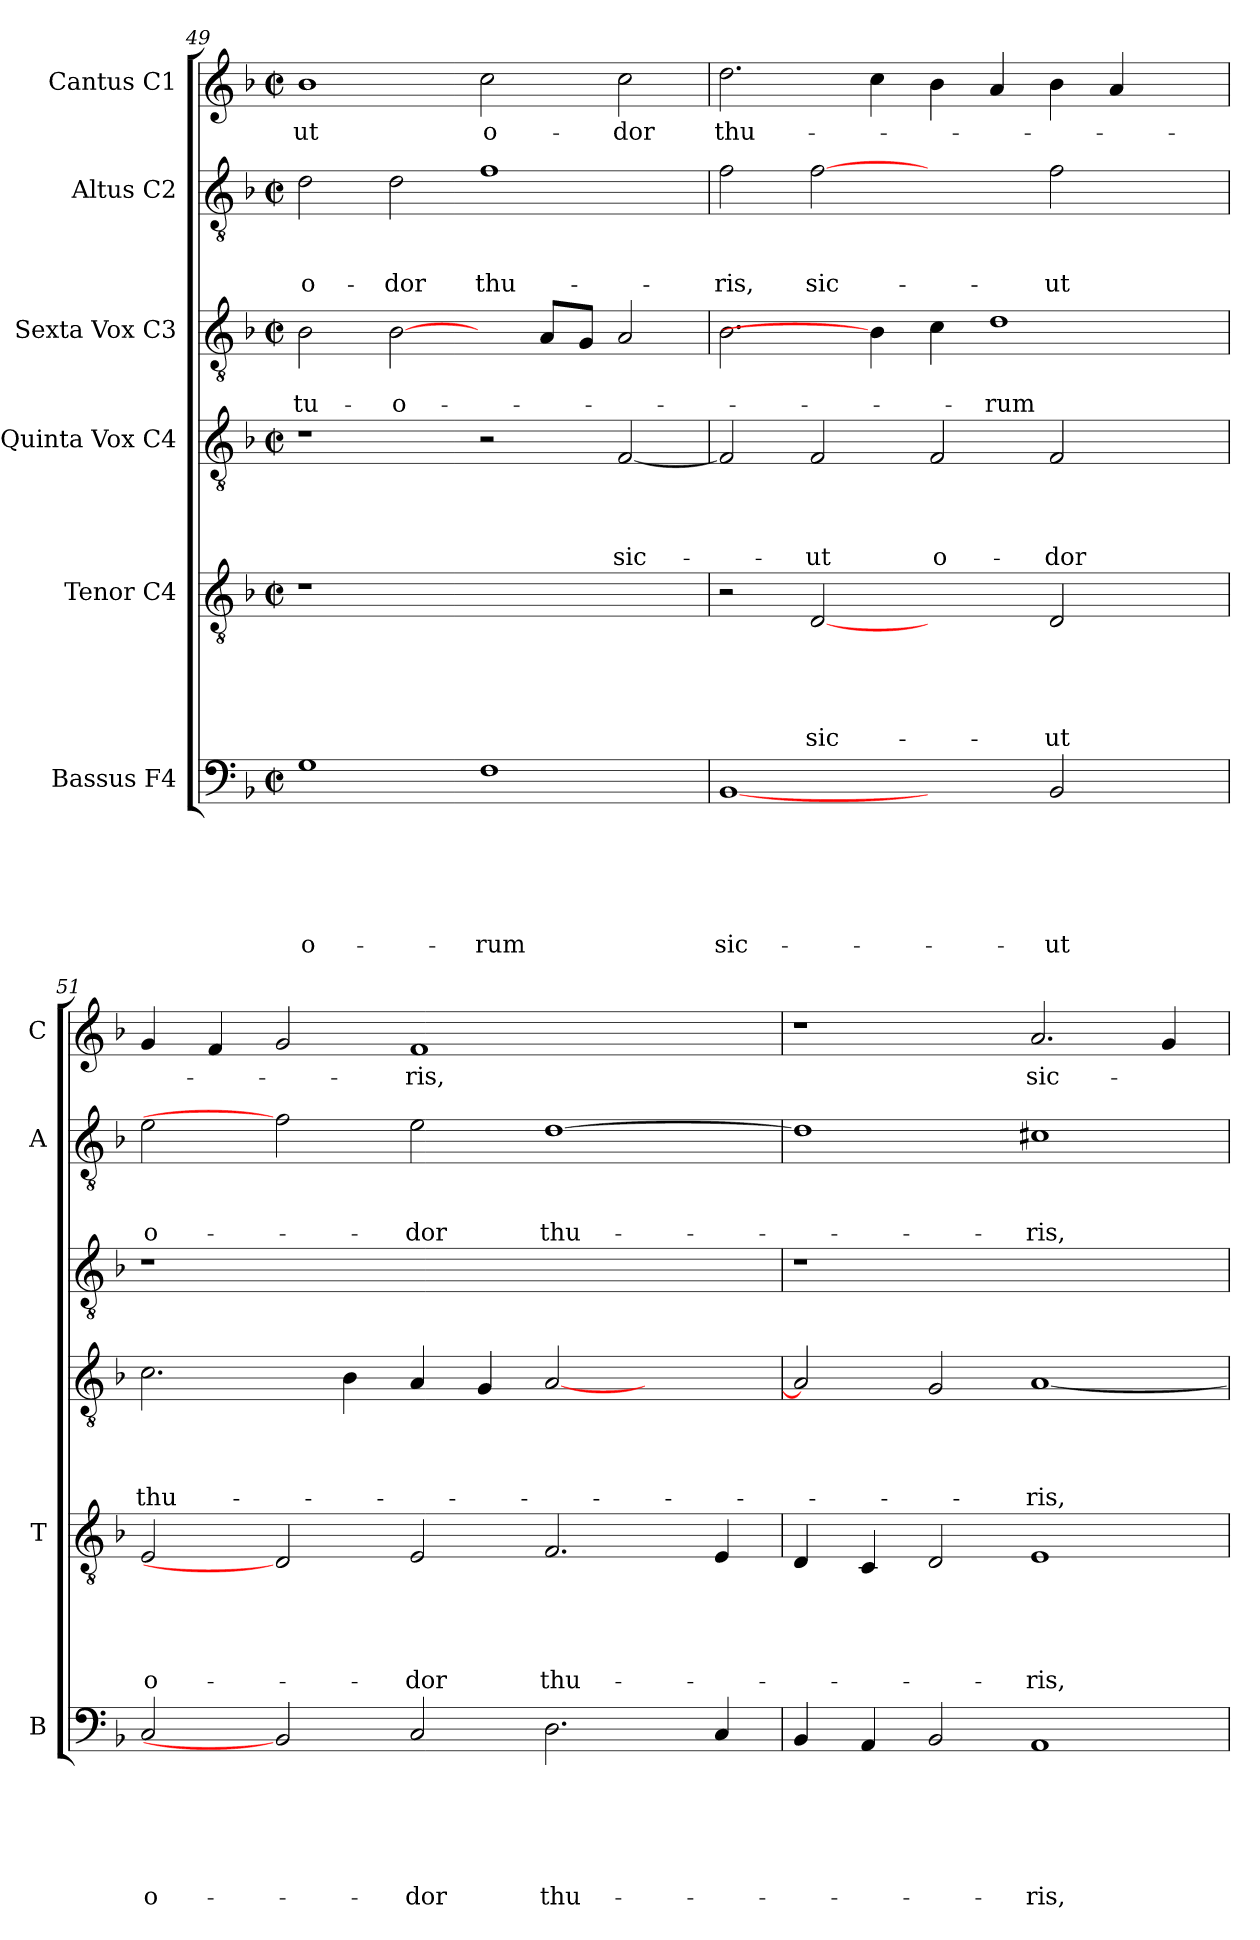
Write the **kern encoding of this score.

**kern	**text	**text	**text	**text	**text	**text	**kern	**text	**text	**text	**text	**text	**kern	**text	**text	**text	**text	**kern	**text	**text	**kern	**text	**text	**text	**kern	**text
*part6	*part6	*part6	*part6	*part6	*part6	*part6	*part5	*part5	*part5	*part5	*part5	*part5	*part4	*part4	*part4	*part4	*part4	*part3	*part3	*part3	*part2	*part2	*part2	*part2	*part1	*part1
*staff6	*staff6	*staff6	*staff6	*staff6	*staff6	*staff6	*staff5	*staff5	*staff5	*staff5	*staff5	*staff5	*staff4	*staff4	*staff4	*staff4	*staff4	*staff3	*staff3	*staff3	*staff2	*staff2	*staff2	*staff2	*staff1	*staff1
*I"Bassus F4	*	*	*	*	*	*	*I"Tenor C4	*	*	*	*	*	*I"Quinta Vox C4	*	*	*	*	*I"Sexta Vox C3	*	*	*I"Altus C2	*	*	*	*I"Cantus C1	*
*I'B	*	*	*	*	*	*	*I'T	*	*	*	*	*	*	*	*	*	*	*	*	*	*I'A	*	*	*	*I'C	*
*clefF4	*	*	*	*	*	*	*clefGv2	*	*	*	*	*	*clefGv2	*	*	*	*	*clefGv2	*	*	*clefGv2	*	*	*	*clefG2	*
*k[b-]	*	*	*	*	*	*	*k[b-]	*	*	*	*	*	*k[b-]	*	*	*	*	*k[b-]	*	*	*k[b-]	*	*	*	*k[b-]	*
*F:	*	*	*	*	*	*	*F:	*	*	*	*	*	*F:	*	*	*	*	*F:	*	*	*F:	*	*	*	*F:	*
*M2/2	*	*	*	*	*	*	*M2/2	*	*	*	*	*	*M2/2	*	*	*	*	*M2/2	*	*	*M2/2	*	*	*	*M2/2	*
*met(c|)	*	*	*	*	*	*	*met(c|)	*	*	*	*	*	*met(c|)	*	*	*	*	*met(c|)	*	*	*met(c|)	*	*	*	*met(c|)	*
=49	=49	=49	=49	=49	=49	=49	=49	=49	=49	=49	=49	=49	=49	=49	=49	=49	=49	=49	=49	=49	=49	=49	=49	=49	=49	=49
!	!	!	!	!	!	!LO:LY:b	!	!	!	!	!	!	!	!	!	!	!	!	!	!LO:LY:b	!	!	!	!LO:LY:b	!	!LO:LY:b
1G	.	.	.	.	.	-o-	1r	.	.	.	.	.	1r	.	.	.	.	2B-\	.	tu-	2d\	.	.	o-	1b-	-ut
!	!	!	!	!	!	!	!	!	!	!	!	!	!	!	!	!	!	!	!	!LO:LY:b	!	!	!	!LO:LY:b	!	!
.	.	.	.	.	.	.	.	.	.	.	.	.	.	.	.	.	.	[2B-\	.	-o-	2d\	.	.	-dor	.	.
!	!	!	!	!	!	!LO:LY:b	!	!	!	!	!	!	!	!	!	!	!	!	!	!	!	!	!	!LO:LY:b	!	!LO:LY:b
1F	.	.	.	.	.	-rum	1ryy	.	.	.	.	.	2r	.	.	.	.	4ryy	.	.	1f	.	.	thu-	2cc\	o-
.	.	.	.	.	.	.	.	.	.	.	.	.	.	.	.	.	.	8A/L	.	.	.	.	.	.	.	.
.	.	.	.	.	.	.	.	.	.	.	.	.	.	.	.	.	.	8G/J	.	.	.	.	.	.	.	.
!	!	!	!	!	!	!	!	!	!	!	!	!	!	!	!	!	!LO:LY:b	!	!	!	!	!	!	!	!	!LO:LY:b
.	.	.	.	.	.	.	.	.	.	.	.	.	[2F/	.	.	.	sic-	2A/	.	.	.	.	.	.	2cc\	-dor
=50	=50	=50	=50	=50	=50	=50	=50	=50	=50	=50	=50	=50	=50	=50	=50	=50	=50	=50	=50	=50	=50	=50	=50	=50	=50	=50
!	!	!	!	!	!	!LO:LY:b	!	!	!	!	!	!	!	!	!	!	!	!	!	!	!	!	!	!LO:LY:b	!	!LO:LY:b
[1BB-	.	.	.	.	.	sic-	2r	.	.	.	.	.	2F/]	.	.	.	.	2.B-\	.	.	2f\	.	.	-ris,	2.dd\	thu-
!	!	!	!	!	!	!	!	!	!	!	!	!LO:LY:b	!	!	!	!	!LO:LY:b	!	!	!	!	!	!	!LO:LY:b	!	!
.	.	.	.	.	.	.	[2D	.	.	.	.	sic-	2F/	.	.	.	-ut	.	.	.	[2f	.	.	sic-	.	.
.	.	.	.	.	.	.	.	.	.	.	.	.	.	.	.	.	.	4B-\]	.	.	.	.	.	.	4cc\	.
!	!	!	!	!	!	!	!	!	!	!	!	!	!	!	!	!	!LO:LY:b	!	!	!	!	!	!	!	!	!
2ryy	.	.	.	.	.	.	2ryy	.	.	.	.	.	2F/	.	.	.	o-	4c\	.	.	2ryy	.	.	.	4b-\	.
!	!	!	!	!	!	!	!	!	!	!	!	!	!	!	!	!	!	!	!	!LO:LY:b	!	!	!	!	!	!
.	.	.	.	.	.	.	.	.	.	.	.	.	.	.	.	.	.	1d	.	-rum	.	.	.	.	4a/	.
!	!	!	!	!	!	!LO:LY:b	!	!	!	!	!	!LO:LY:b	!	!	!	!	!LO:LY:b	!	!	!	!	!	!	!LO:LY:b	!	!
2BB-/	.	.	.	.	.	-ut	2D/	.	.	.	.	-ut	2F/	.	.	.	-dor	.	.	.	2f\	.	.	-ut	4b-\	.
.	.	.	.	.	.	.	.	.	.	.	.	.	.	.	.	.	.	.	.	.	.	.	.	.	4a/	.
4ryy	.	.	.	.	.	.	4ryy	.	.	.	.	.	4ryy	.	.	.	.	.	.	.	4ryy	.	.	.	4ryy	.
=51	=51	=51	=51	=51	=51	=51	=51	=51	=51	=51	=51	=51	=51	=51	=51	=51	=51	=51	=51	=51	=51	=51	=51	=51	=51	=51
!	!	!	!	!	!	!LO:LY:b	!	!	!	!	!	!LO:LY:b	!	!	!	!	!LO:LY:b	!	!	!	!	!	!	!LO:LY:b	!	!
2C/	.	.	.	.	.	o-	2E/	.	.	.	.	o-	2.c\	.	.	.	thu-	1r	.	.	2e\	.	.	o-	4g/	.
.	.	.	.	.	.	.	.	.	.	.	.	.	.	.	.	.	.	.	.	.	.	.	.	.	4f/	.
2BB-]	.	.	.	.	.	.	2D]	.	.	.	.	.	.	.	.	.	.	.	.	.	2f]	.	.	.	2g/	.
.	.	.	.	.	.	.	.	.	.	.	.	.	4B-\	.	.	.	.	.	.	.	.	.	.	.	.	.
!	!	!	!	!	!	!LO:LY:b	!	!	!	!	!	!LO:LY:b	!	!	!	!	!	!	!	!	!	!	!	!LO:LY:b	!	!LO:LY:b
2C/	.	.	.	.	.	-dor	2E/	.	.	.	.	-dor	4A/	.	.	.	.	1.ryy	.	.	2e\	.	.	-dor	1f	-ris,
.	.	.	.	.	.	.	.	.	.	.	.	.	4G/	.	.	.	.	.	.	.	.	.	.	.	.	.
!	!	!	!	!	!	!LO:LY:b	!	!	!	!	!	!LO:LY:b	!	!	!	!	!	!	!	!	!	!	!	!LO:LY:b	!	!
2.D\	.	.	.	.	.	thu-	2.F/	.	.	.	.	thu-	[2A/	.	.	.	.	.	.	.	[1d	.	.	thu-	.	.
.	.	.	.	.	.	.	.	.	.	.	.	.	2ryy	.	.	.	.	.	.	.	.	.	.	.	2ryy	.
4C/	.	.	.	.	.	.	4E/	.	.	.	.	.	.	.	.	.	.	.	.	.	.	.	.	.	.	.
=52	=52	=52	=52	=52	=52	=52	=52	=52	=52	=52	=52	=52	=52	=52	=52	=52	=52	=52	=52	=52	=52	=52	=52	=52	=52	=52
4BB-/	.	.	.	.	.	.	4D/	.	.	.	.	.	2A/]	.	.	.	.	1r	.	.	1d]	.	.	.	1r	.
4AA/	.	.	.	.	.	.	4C/	.	.	.	.	.	.	.	.	.	.	.	.	.	.	.	.	.	.	.
2BB-/	.	.	.	.	.	.	2D/	.	.	.	.	.	2G/	.	.	.	.	.	.	.	.	.	.	.	.	.
!	!	!	!	!	!	!LO:LY:b	!	!	!	!	!	!LO:LY:b	!	!	!	!	!LO:LY:b	!	!	!	!	!	!	!LO:LY:b	!	!LO:LY:b
1AA	.	.	.	.	.	-ris,	1E	.	.	.	.	-ris,	[1A	.	.	.	-ris,	1ryy	.	.	1c#X	.	.	-ris,	2.a/	sic-
.	.	.	.	.	.	.	.	.	.	.	.	.	.	.	.	.	.	.	.	.	.	.	.	.	4g/	.
=	=	=	=	=	=	=	=	=	=	=	=	=	=	=	=	=	=	=	=	=	=	=	=	=	=	=
*-	*-	*-	*-	*-	*-	*-	*-	*-	*-	*-	*-	*-	*-	*-	*-	*-	*-	*-	*-	*-	*-	*-	*-	*-	*-	*-
